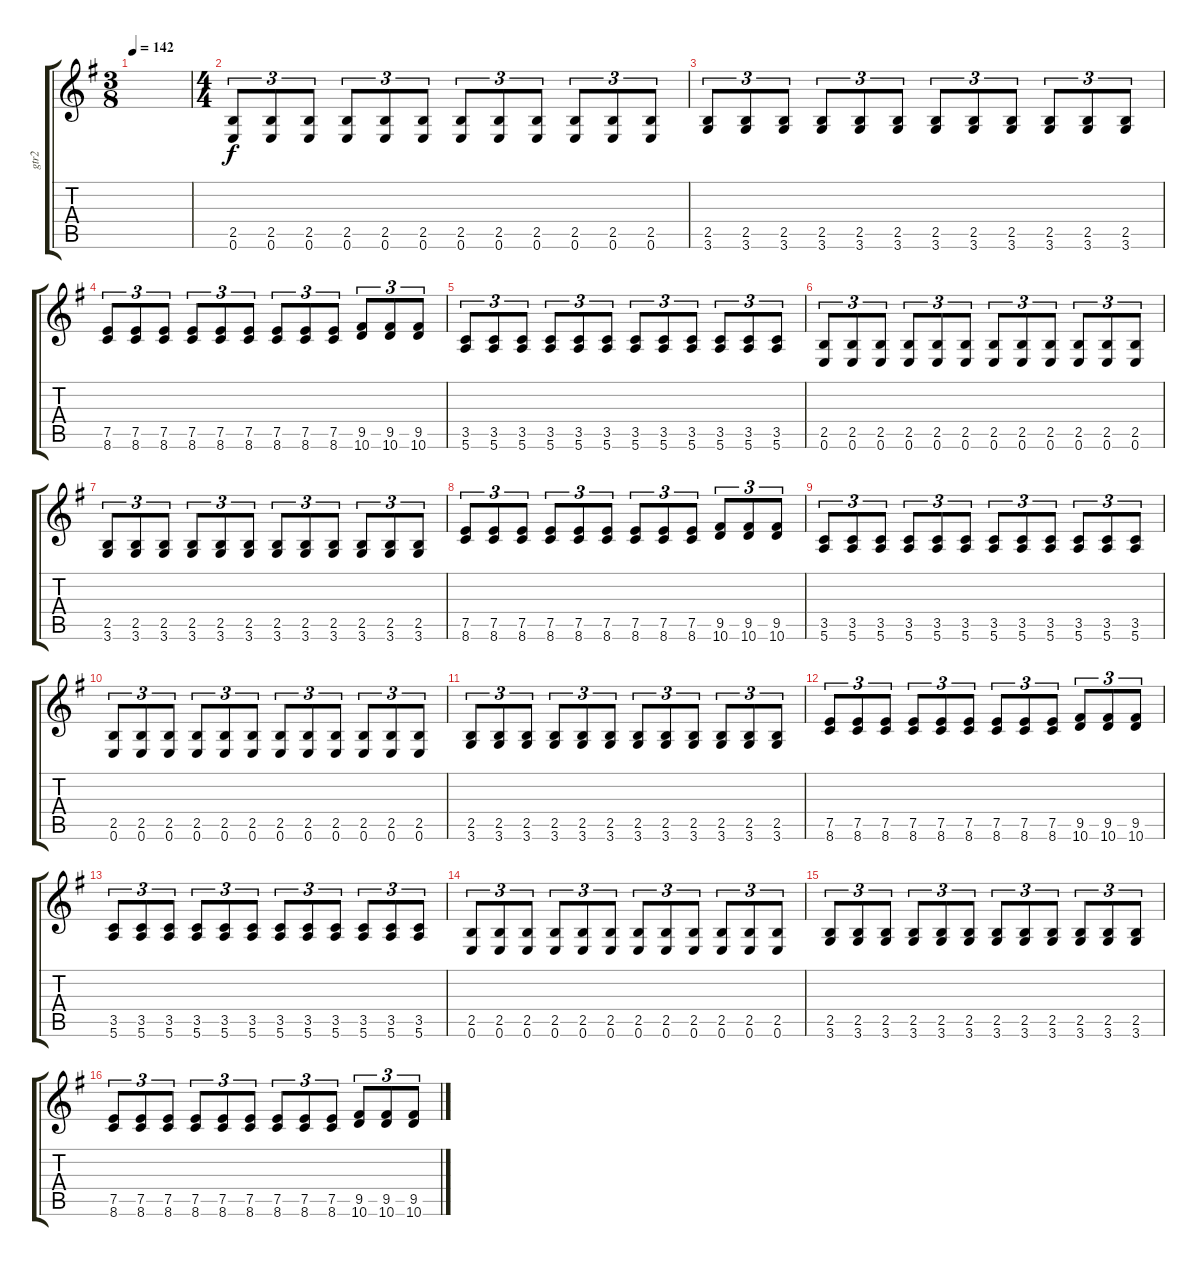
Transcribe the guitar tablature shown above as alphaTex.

\track ("gtr2" "gtr2") {instrument overdrivenguitar}
\staff {score tabs}
\tuning (E4 B3 G3 D3 A2 E2) {hide}
\ts (3 8)
\tempo 142
\clef g2
\ks g
|
\ts (4 4)
(2.5 0.6).8{tu (3 2)} (2.5 0.6).8{tu (3 2)} (2.5 0.6).8{tu (3 2)} (2.5 0.6).8{tu (3 2)} (2.5 0.6).8{tu (3 2)} (2.5 0.6).8{tu (3 2)} (2.5 0.6).8{tu (3 2)} (2.5 0.6).8{tu (3 2)} (2.5 0.6).8{tu (3 2)} (2.5 0.6).8{tu (3 2)} (2.5 0.6).8{tu (3 2)} (2.5 0.6).8{tu (3 2)} |
(2.5 3.6).8{tu (3 2)} (2.5 3.6).8{tu (3 2)} (2.5 3.6).8{tu (3 2)} (2.5 3.6).8{tu (3 2)} (2.5 3.6).8{tu (3 2)} (2.5 3.6).8{tu (3 2)} (2.5 3.6).8{tu (3 2)} (2.5 3.6).8{tu (3 2)} (2.5 3.6).8{tu (3 2)} (2.5 3.6).8{tu (3 2)} (2.5 3.6).8{tu (3 2)} (2.5 3.6).8{tu (3 2)} |
(7.5 8.6).8{tu (3 2)} (7.5 8.6).8{tu (3 2)} (7.5 8.6).8{tu (3 2)} (7.5 8.6).8{tu (3 2)} (7.5 8.6).8{tu (3 2)} (7.5 8.6).8{tu (3 2)} (7.5 8.6).8{tu (3 2)} (7.5 8.6).8{tu (3 2)} (7.5 8.6).8{tu (3 2)} (9.5 10.6).8{tu (3 2)} (9.5 10.6).8{tu (3 2)} (9.5 10.6).8{tu (3 2)} |
(3.5 5.6).8{tu (3 2)} (3.5 5.6).8{tu (3 2)} (3.5 5.6).8{tu (3 2)} (3.5 5.6).8{tu (3 2)} (3.5 5.6).8{tu (3 2)} (3.5 5.6).8{tu (3 2)} (3.5 5.6).8{tu (3 2)} (3.5 5.6).8{tu (3 2)} (3.5 5.6).8{tu (3 2)} (3.5 5.6).8{tu (3 2)} (3.5 5.6).8{tu (3 2)} (3.5 5.6).8{tu (3 2)} |
(2.5 0.6).8{tu (3 2)} (2.5 0.6).8{tu (3 2)} (2.5 0.6).8{tu (3 2)} (2.5 0.6).8{tu (3 2)} (2.5 0.6).8{tu (3 2)} (2.5 0.6).8{tu (3 2)} (2.5 0.6).8{tu (3 2)} (2.5 0.6).8{tu (3 2)} (2.5 0.6).8{tu (3 2)} (2.5 0.6).8{tu (3 2)} (2.5 0.6).8{tu (3 2)} (2.5 0.6).8{tu (3 2)} |
(2.5 3.6).8{tu (3 2)} (2.5 3.6).8{tu (3 2)} (2.5 3.6).8{tu (3 2)} (2.5 3.6).8{tu (3 2)} (2.5 3.6).8{tu (3 2)} (2.5 3.6).8{tu (3 2)} (2.5 3.6).8{tu (3 2)} (2.5 3.6).8{tu (3 2)} (2.5 3.6).8{tu (3 2)} (2.5 3.6).8{tu (3 2)} (2.5 3.6).8{tu (3 2)} (2.5 3.6).8{tu (3 2)} |
(7.5 8.6).8{tu (3 2)} (7.5 8.6).8{tu (3 2)} (7.5 8.6).8{tu (3 2)} (7.5 8.6).8{tu (3 2)} (7.5 8.6).8{tu (3 2)} (7.5 8.6).8{tu (3 2)} (7.5 8.6).8{tu (3 2)} (7.5 8.6).8{tu (3 2)} (7.5 8.6).8{tu (3 2)} (9.5 10.6).8{tu (3 2)} (9.5 10.6).8{tu (3 2)} (9.5 10.6).8{tu (3 2)} |
(3.5 5.6).8{tu (3 2)} (3.5 5.6).8{tu (3 2)} (3.5 5.6).8{tu (3 2)} (3.5 5.6).8{tu (3 2)} (3.5 5.6).8{tu (3 2)} (3.5 5.6).8{tu (3 2)} (3.5 5.6).8{tu (3 2)} (3.5 5.6).8{tu (3 2)} (3.5 5.6).8{tu (3 2)} (3.5 5.6).8{tu (3 2)} (3.5 5.6).8{tu (3 2)} (3.5 5.6).8{tu (3 2)} |
(2.5 0.6).8{tu (3 2)} (2.5 0.6).8{tu (3 2)} (2.5 0.6).8{tu (3 2)} (2.5 0.6).8{tu (3 2)} (2.5 0.6).8{tu (3 2)} (2.5 0.6).8{tu (3 2)} (2.5 0.6).8{tu (3 2)} (2.5 0.6).8{tu (3 2)} (2.5 0.6).8{tu (3 2)} (2.5 0.6).8{tu (3 2)} (2.5 0.6).8{tu (3 2)} (2.5 0.6).8{tu (3 2)} |
(2.5 3.6).8{tu (3 2)} (2.5 3.6).8{tu (3 2)} (2.5 3.6).8{tu (3 2)} (2.5 3.6).8{tu (3 2)} (2.5 3.6).8{tu (3 2)} (2.5 3.6).8{tu (3 2)} (2.5 3.6).8{tu (3 2)} (2.5 3.6).8{tu (3 2)} (2.5 3.6).8{tu (3 2)} (2.5 3.6).8{tu (3 2)} (2.5 3.6).8{tu (3 2)} (2.5 3.6).8{tu (3 2)} |
(7.5 8.6).8{tu (3 2)} (7.5 8.6).8{tu (3 2)} (7.5 8.6).8{tu (3 2)} (7.5 8.6).8{tu (3 2)} (7.5 8.6).8{tu (3 2)} (7.5 8.6).8{tu (3 2)} (7.5 8.6).8{tu (3 2)} (7.5 8.6).8{tu (3 2)} (7.5 8.6).8{tu (3 2)} (9.5 10.6).8{tu (3 2)} (9.5 10.6).8{tu (3 2)} (9.5 10.6).8{tu (3 2)} |
(3.5 5.6).8{tu (3 2)} (3.5 5.6).8{tu (3 2)} (3.5 5.6).8{tu (3 2)} (3.5 5.6).8{tu (3 2)} (3.5 5.6).8{tu (3 2)} (3.5 5.6).8{tu (3 2)} (3.5 5.6).8{tu (3 2)} (3.5 5.6).8{tu (3 2)} (3.5 5.6).8{tu (3 2)} (3.5 5.6).8{tu (3 2)} (3.5 5.6).8{tu (3 2)} (3.5 5.6).8{tu (3 2)} |
(2.5 0.6).8{tu (3 2)} (2.5 0.6).8{tu (3 2)} (2.5 0.6).8{tu (3 2)} (2.5 0.6).8{tu (3 2)} (2.5 0.6).8{tu (3 2)} (2.5 0.6).8{tu (3 2)} (2.5 0.6).8{tu (3 2)} (2.5 0.6).8{tu (3 2)} (2.5 0.6).8{tu (3 2)} (2.5 0.6).8{tu (3 2)} (2.5 0.6).8{tu (3 2)} (2.5 0.6).8{tu (3 2)} |
(2.5 3.6).8{tu (3 2)} (2.5 3.6).8{tu (3 2)} (2.5 3.6).8{tu (3 2)} (2.5 3.6).8{tu (3 2)} (2.5 3.6).8{tu (3 2)} (2.5 3.6).8{tu (3 2)} (2.5 3.6).8{tu (3 2)} (2.5 3.6).8{tu (3 2)} (2.5 3.6).8{tu (3 2)} (2.5 3.6).8{tu (3 2)} (2.5 3.6).8{tu (3 2)} (2.5 3.6).8{tu (3 2)} |
(7.5 8.6).8{tu (3 2)} (7.5 8.6).8{tu (3 2)} (7.5 8.6).8{tu (3 2)} (7.5 8.6).8{tu (3 2)} (7.5 8.6).8{tu (3 2)} (7.5 8.6).8{tu (3 2)} (7.5 8.6).8{tu (3 2)} (7.5 8.6).8{tu (3 2)} (7.5 8.6).8{tu (3 2)} (9.5 10.6).8{tu (3 2)} (9.5 10.6).8{tu (3 2)} (9.5 10.6).8{tu (3 2)}
